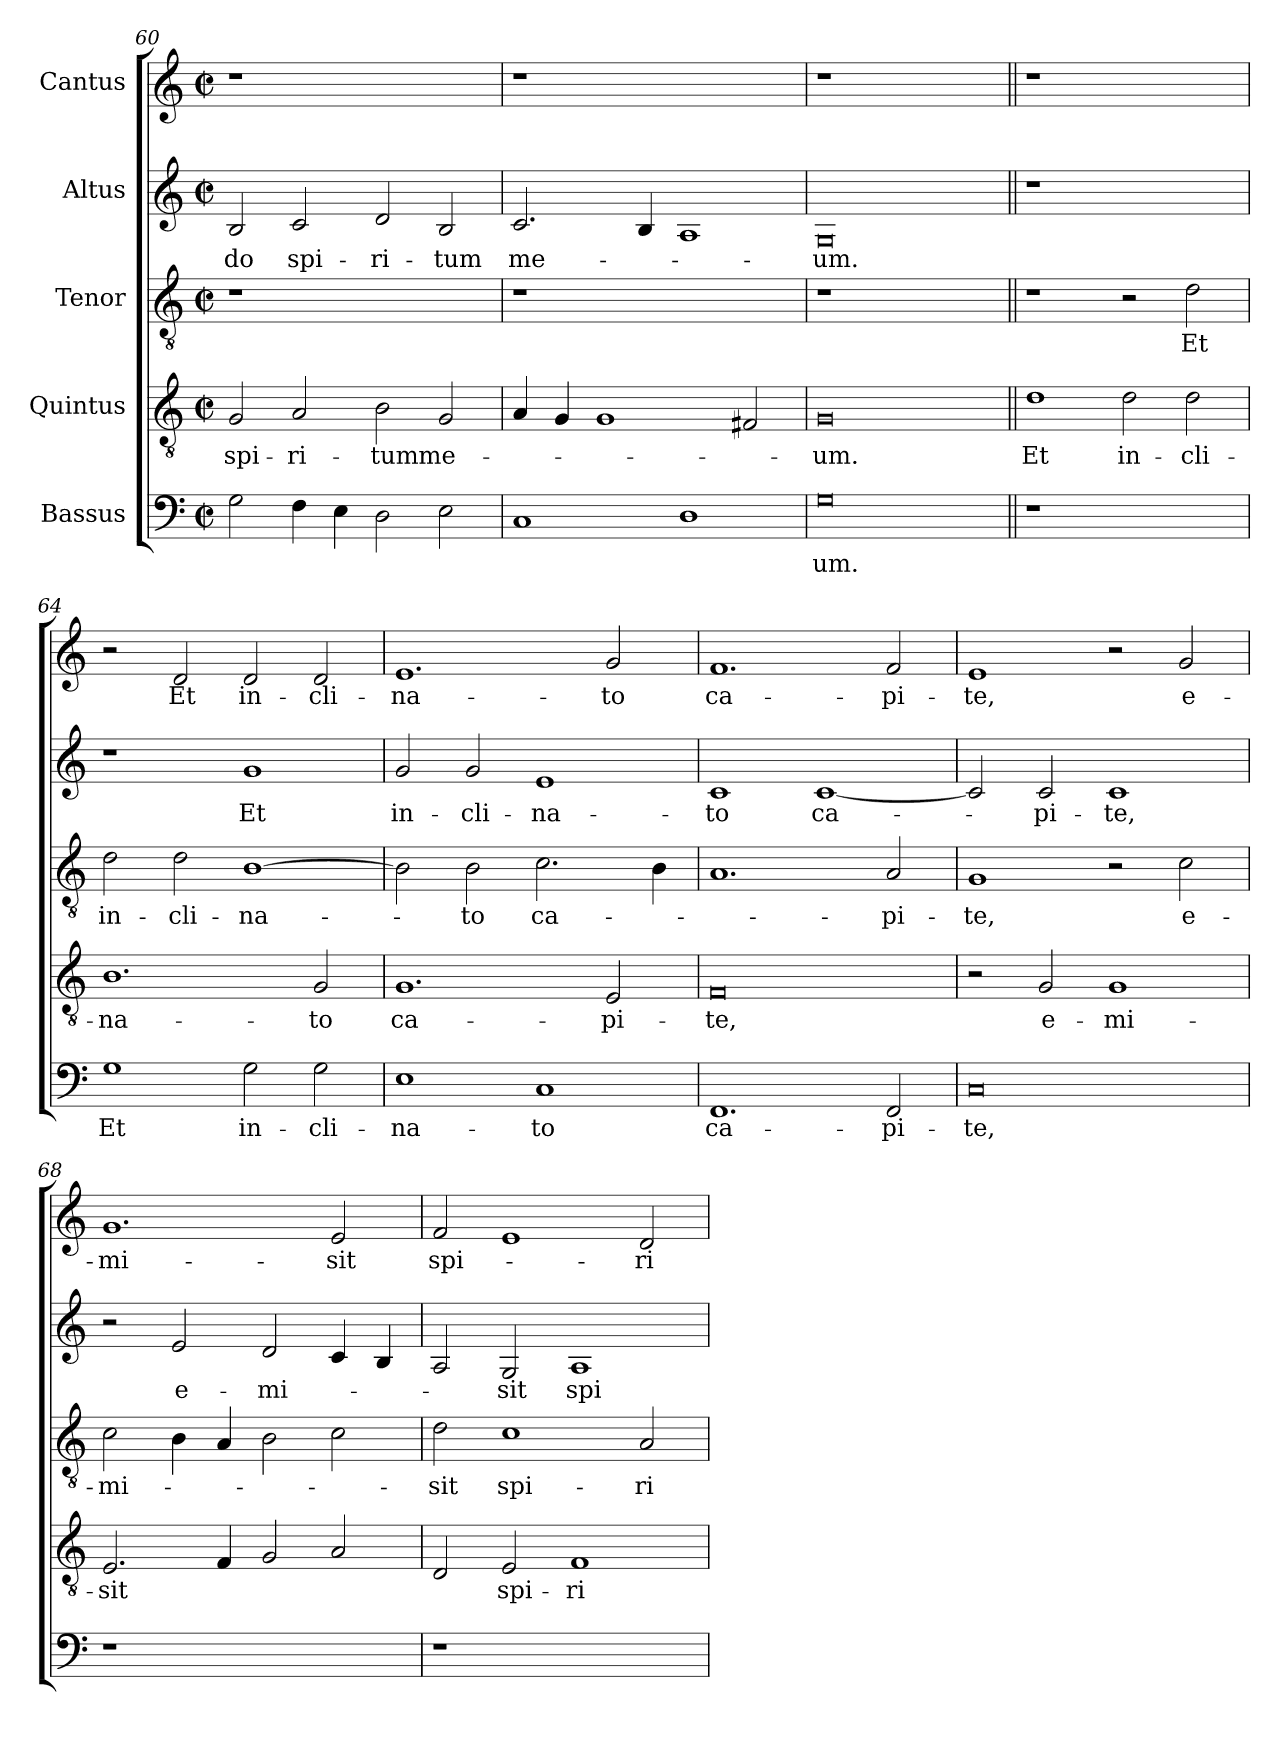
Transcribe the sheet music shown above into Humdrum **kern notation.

**kern	**text	**kern	**text	**kern	**text	**kern	**text	**kern	**text
*part5	*part5	*part4	*part4	*part3	*part3	*part2	*part2	*part1	*part1
*staff5	*staff5	*staff4	*staff4	*staff3	*staff3	*staff2	*staff2	*staff1	*staff1
*I"Bassus	*	*I"Quintus	*	*I"Tenor	*	*I"Altus	*	*I"Cantus	*
*clefF4	*	*clefGv2	*	*clefGv2	*	*clefG2	*	*clefG2	*
*k[]	*	*k[]	*	*k[]	*	*k[]	*	*k[]	*
*C:	*	*C:	*	*C:	*	*C:	*	*C:	*
*M2/2	*	*M2/2	*	*M2/2	*	*M2/2	*	*M2/2	*
*met(c|)	*	*met(c|)	*	*met(c|)	*	*met(c|)	*	*met(c|)	*
=60	=60	=60	=60	=60	=60	=60	=60	=60	=60
!	!	!	!LO:LY:b	!	!	!	!LO:LY:b	!	!
2G\	.	2G/	spi-	1r	.	2B/	-do	1r	.
!	!	!	!LO:LY:b	!	!	!	!LO:LY:b	!	!
4F\	.	2A/	-ri-	.	.	2c/	spi-	.	.
4E\	.	.	.	.	.	.	.	.	.
!	!	!	!LO:LY:b	!	!	!	!LO:LY:b	!	!
2D\	.	2B\	-tum	1ryy	.	2d/	-ri-	1ryy	.
!	!	!	!LO:LY:b	!	!	!	!LO:LY:b	!	!
2E\	.	2G/	me-	.	.	2B/	-tum	.	.
=61	=61	=61	=61	=61	=61	=61	=61	=61	=61
!	!	!	!	!	!	!	!LO:LY:b	!	!
1C	.	4A/	.	1r	.	2.c/	me-	1r	.
.	.	4G/	.	.	.	.	.	.	.
.	.	1G	.	.	.	.	.	.	.
.	.	.	.	.	.	4B/	.	.	.
1D	.	.	.	1ryy	.	1A	.	1ryy	.
.	.	2F#X/	.	.	.	.	.	.	.
=62	=62	=62	=62	=62	=62	=62	=62	=62	=62
!	!LO:LY:b	!	!LO:LY:b	!	!	!	!LO:LY:b	!	!
0G	-um.	0G	-um.	1r	.	0G	-um.	1r	.
.	.	.	.	1ryy	.	.	.	1ryy	.
!!LO:LB:g=z
=63||	=63||	=63||	=63||	=63||	=63||	=63||	=63||	=63||	=63||
!	!	!	!LO:LY:b	!	!	!	!	!	!
1r	.	1d	Et	1r	.	1r	.	1r	.
!	!	!	!LO:LY:b	!	!	!	!	!	!
1ryy	.	2d\	in-	2r	.	1ryy	.	1ryy	.
!	!	!	!LO:LY:b	!	!LO:LY:b	!	!	!	!
.	.	2d\	-cli-	2d\	Et	.	.	.	.
=64	=64	=64	=64	=64	=64	=64	=64	=64	=64
!	!LO:LY:b	!	!LO:LY:b	!	!LO:LY:b	!	!	!	!
1G	Et	1.B	-na-	2d\	in-	1r	.	2r	.
!	!	!	!	!	!LO:LY:b	!	!	!	!LO:LY:b
.	.	.	.	2d\	-cli-	.	.	2d/	Et
!	!LO:LY:b	!	!	!	!LO:LY:b	!	!LO:LY:b	!	!LO:LY:b
2G\	in-	.	.	[1B	-na-	1g	Et	2d/	in-
!	!LO:LY:b	!	!LO:LY:b	!	!	!	!	!	!LO:LY:b
2G\	-cli-	2G/	-to	.	.	.	.	2d/	-cli-
=65	=65	=65	=65	=65	=65	=65	=65	=65	=65
!	!LO:LY:b	!	!LO:LY:b	!	!	!	!LO:LY:b	!	!LO:LY:b
1E	-na-	1.G	ca-	2B\]	.	2g/	in-	1.e	-na-
!	!	!	!	!	!LO:LY:b	!	!LO:LY:b	!	!
.	.	.	.	2B\	-to	2g/	-cli-	.	.
!	!LO:LY:b	!	!	!	!LO:LY:b	!	!LO:LY:b	!	!
1C	-to	.	.	2.c\	ca-	1e	-na-	.	.
!	!	!	!LO:LY:b	!	!	!	!	!	!LO:LY:b
.	.	2E/	-pi-	.	.	.	.	2g/	-to
.	.	.	.	4B\	.	.	.	.	.
=66	=66	=66	=66	=66	=66	=66	=66	=66	=66
!	!LO:LY:b	!	!LO:LY:b	!	!	!	!LO:LY:b	!	!LO:LY:b
1.FF	ca-	0F	-te,	1.A	.	1c	-to	1.f	ca-
!	!	!	!	!	!	!	!LO:LY:b	!	!
.	.	.	.	.	.	[1c	ca-	.	.
!	!LO:LY:b	!	!	!	!LO:LY:b	!	!	!	!LO:LY:b
2FF/	-pi-	.	.	2A/	-pi-	.	.	2f/	-pi-
=67	=67	=67	=67	=67	=67	=67	=67	=67	=67
!	!LO:LY:b	!	!	!	!LO:LY:b	!	!	!	!LO:LY:b
0C	-te,	2r	.	1G	-te,	2c/]	.	1e	-te,
!	!	!	!LO:LY:b	!	!	!	!LO:LY:b	!	!
.	.	2G/	e-	.	.	2c/	-pi-	.	.
!	!	!	!LO:LY:b	!	!	!	!LO:LY:b	!	!
.	.	1G	-mi-	2r	.	1c	-te,	2r	.
!	!	!	!	!	!LO:LY:b	!	!	!	!LO:LY:b
.	.	.	.	2c\	e-	.	.	2g/	e-
=68	=68	=68	=68	=68	=68	=68	=68	=68	=68
!	!	!	!LO:LY:b	!	!LO:LY:b	!	!	!	!LO:LY:b
1r	.	2.E/	-sit	2c\	-mi-	2r	.	1.g	-mi-
!	!	!	!	!	!	!	!LO:LY:b	!	!
.	.	.	.	4B\	.	2e/	e-	.	.
.	.	4F/	.	4A/	.	.	.	.	.
!	!	!	!	!	!	!	!LO:LY:b	!	!
1ryy	.	2G/	.	2B\	.	2d/	-mi-	.	.
!	!	!	!	!	!	!	!	!	!LO:LY:b
.	.	2A/	.	2c\	.	4c/	.	2e/	-sit
.	.	.	.	.	.	4B/	.	.	.
!!LO:LB:g=z
=69	=69	=69	=69	=69	=69	=69	=69	=69	=69
!	!	!	!	!	!LO:LY:b	!	!	!	!LO:LY:b
1r	.	2D/	.	2d\	-sit	2A/	.	2f/	spi-
!	!	!	!LO:LY:b	!	!LO:LY:b	!	!LO:LY:b	!	!
.	.	2E/	spi-	1c	spi-	2G/	-sit	1e	.
!	!	!	!LO:LY:b	!	!	!	!LO:LY:b	!	!
1ryy	.	1F	-ri-	.	.	1A	spi-	.	.
!	!	!	!	!	!LO:LY:b	!	!	!	!LO:LY:b
.	.	.	.	2A/	-ri-	.	.	2d/	-ri-
=	=	=	=	=	=	=	=	=	=
*-	*-	*-	*-	*-	*-	*-	*-	*-	*-
